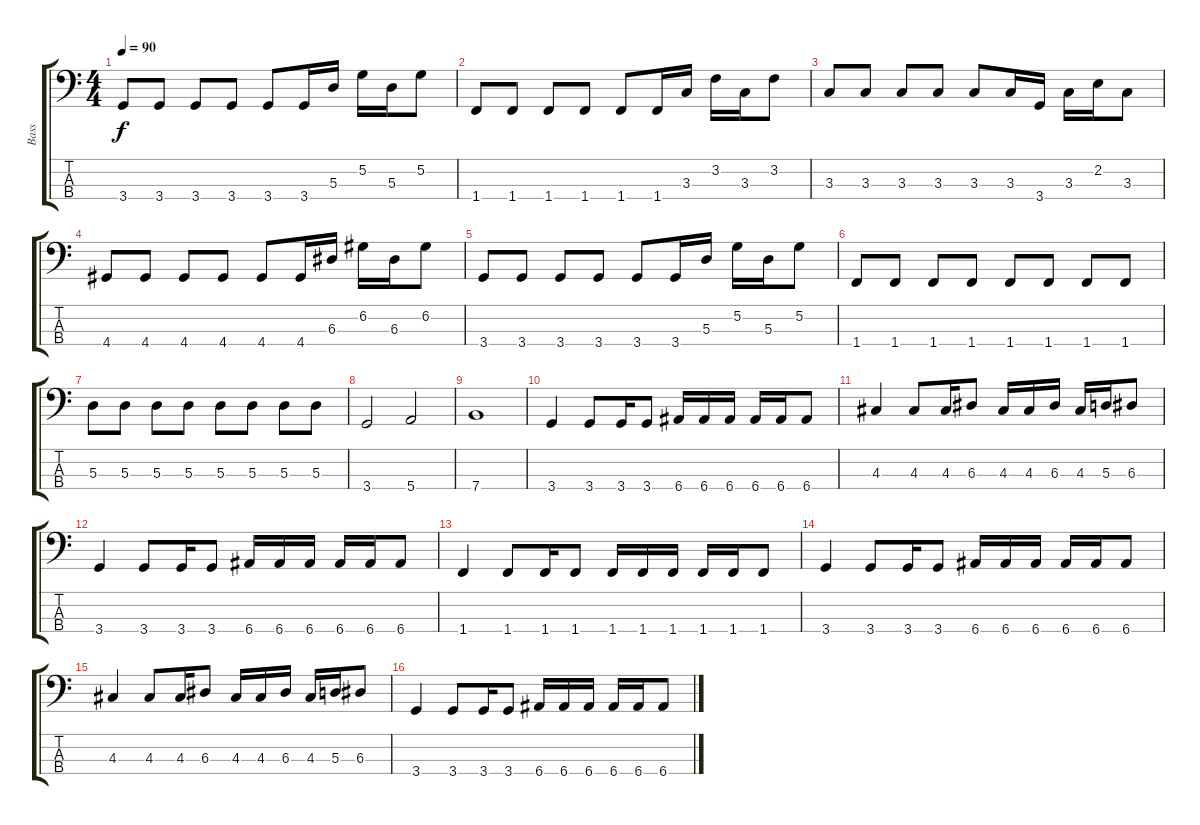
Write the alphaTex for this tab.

\track ("Bass" "Bass") {instrument electricbasspick}
\staff {score tabs}
\tuning (G2 D2 A1 E1) {hide}
\ts (4 4)
\tempo 90
\clef f4
\ks c
3.4.8{dy f} 3.4.8 3.4.8 3.4.8 3.4.8 3.4.16 5.3.16 5.2.16 5.3.16 5.2.8 |
1.4.8 1.4.8 1.4.8 1.4.8 1.4.8 1.4.16 3.3.16 3.2.16 3.3.16 3.2.8 |
3.3.8 3.3.8 3.3.8 3.3.8 3.3.8 3.3.16 3.4.16 3.3.16 2.2.16 3.3.8 |
4.4.8 4.4.8 4.4.8 4.4.8 4.4.8 4.4.16 6.3.16 6.2.16 6.3.16 6.2.8 |
3.4.8 3.4.8 3.4.8 3.4.8 3.4.8 3.4.16 5.3.16 5.2.16 5.3.16 5.2.8 |
1.4.8 1.4.8 1.4.8 1.4.8 1.4.8 1.4.8 1.4.8 1.4.8 |
5.3.8 5.3.8 5.3.8 5.3.8 5.3.8 5.3.8 5.3.8 5.3.8 |
3.4.2 5.4.2 |
7.4.1 |
3.4.4 3.4.8 3.4.16 3.4.8 6.4.16 6.4.16 6.4.16 6.4.16 6.4.16 6.4.8 |
4.3.4 4.3.8 4.3.16 6.3.8 4.3.16 4.3.16 6.3.16 4.3.16 5.3.16 6.3.8 |
3.4.4 3.4.8 3.4.16 3.4.8 6.4.16 6.4.16 6.4.16 6.4.16 6.4.16 6.4.8 |
1.4.4 1.4.8 1.4.16 1.4.8 1.4.16 1.4.16 1.4.16 1.4.16 1.4.16 1.4.8 |
3.4.4 3.4.8 3.4.16 3.4.8 6.4.16 6.4.16 6.4.16 6.4.16 6.4.16 6.4.8 |
4.3.4 4.3.8 4.3.16 6.3.8 4.3.16 4.3.16 6.3.16 4.3.16 5.3.16 6.3.8 |
3.4.4 3.4.8 3.4.16 3.4.8 6.4.16 6.4.16 6.4.16 6.4.16 6.4.16 6.4.8
